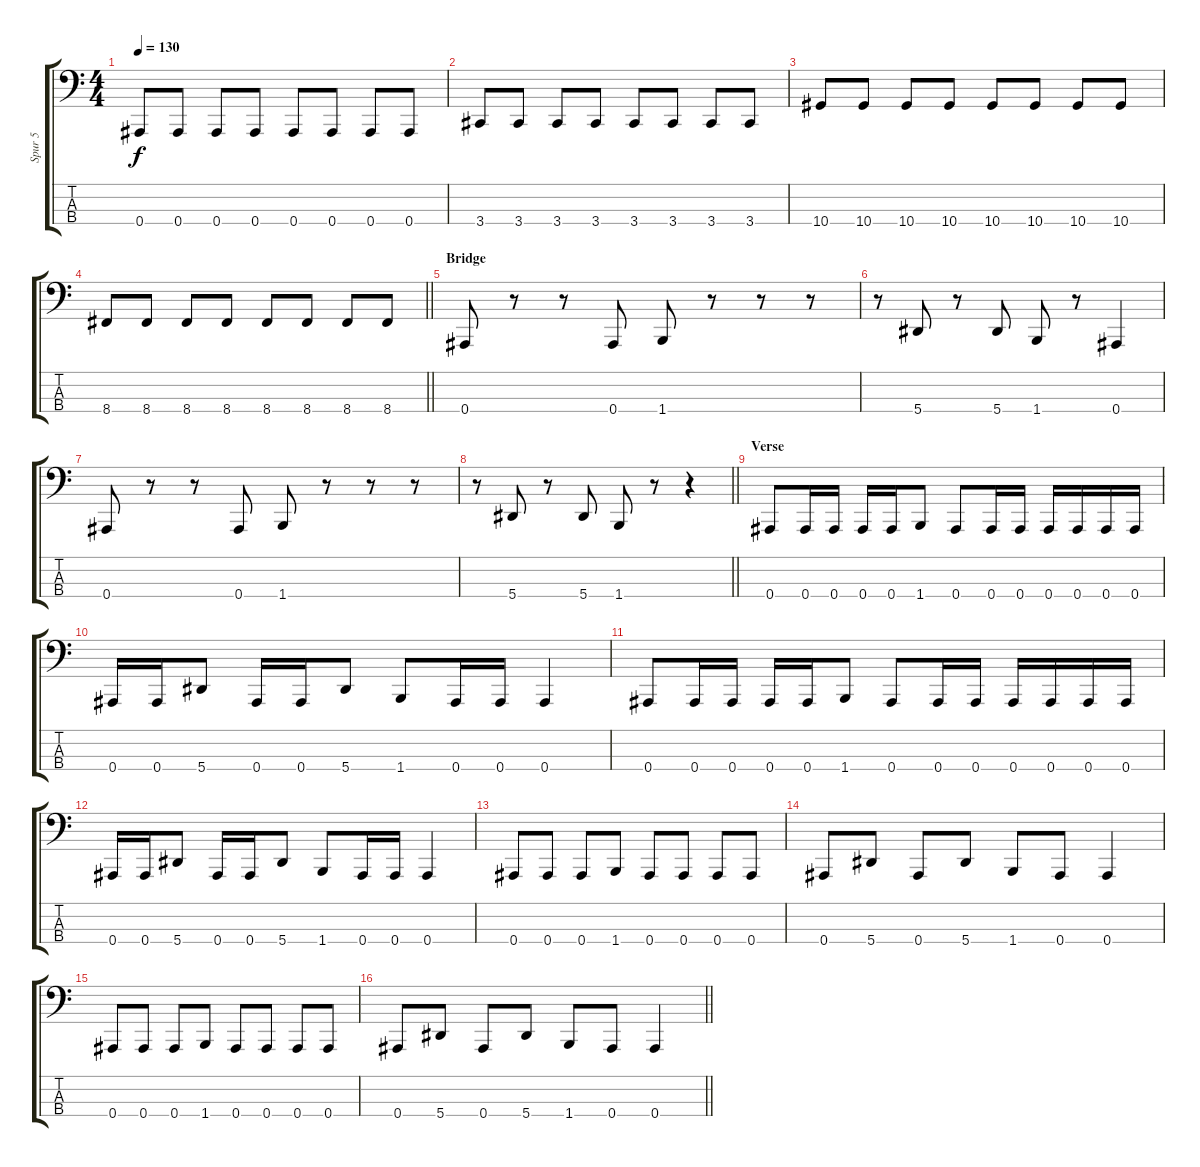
\track ("Spur 5" "Spur 5") {instrument electricbasspick}
\staff {score tabs}
\tuning (Eb2 Bb1 F1 Bb0) {hide}
\ts (4 4)
\tempo 130
\clef f4
\ks c
0.4.8{dy f} 0.4.8 0.4.8 0.4.8 0.4.8 0.4.8 0.4.8 0.4.8 |
3.4.8 3.4.8 3.4.8 3.4.8 3.4.8 3.4.8 3.4.8 3.4.8 |
10.4.8 10.4.8 10.4.8 10.4.8 10.4.8 10.4.8 10.4.8 10.4.8 |
\barLineRight lightlight
8.4.8 8.4.8 8.4.8 8.4.8 8.4.8 8.4.8 8.4.8 8.4.8 |
\section ("" "Bridge")
0.4.8 r.8 r.8 0.4.8 1.4.8 r.8 r.8 r.8 |
r.8 5.4.8 r.8 5.4.8 1.4.8 r.8 0.4.4 |
0.4.8 r.8 r.8 0.4.8 1.4.8 r.8 r.8 r.8 |
\barLineRight lightlight
r.8 5.4.8 r.8 5.4.8 1.4.8 r.8 r.4 |
\section ("" "Verse")
0.4.8 0.4.16 0.4.16 0.4.16 0.4.16 1.4.8 0.4.8 0.4.16 0.4.16 0.4.16 0.4.16 0.4.16 0.4.16 |
0.4.16 0.4.16 5.4.8 0.4.16 0.4.16 5.4.8 1.4.8 0.4.16 0.4.16 0.4.4 |
0.4.8 0.4.16 0.4.16 0.4.16 0.4.16 1.4.8 0.4.8 0.4.16 0.4.16 0.4.16 0.4.16 0.4.16 0.4.16 |
0.4.16 0.4.16 5.4.8 0.4.16 0.4.16 5.4.8 1.4.8 0.4.16 0.4.16 0.4.4 |
0.4.8 0.4.8 0.4.8 1.4.8 0.4.8 0.4.8 0.4.8 0.4.8 |
0.4.8 5.4.8 0.4.8 5.4.8 1.4.8 0.4.8 0.4.4 |
0.4.8 0.4.8 0.4.8 1.4.8 0.4.8 0.4.8 0.4.8 0.4.8 |
\barLineRight lightlight
0.4.8 5.4.8 0.4.8 5.4.8 1.4.8 0.4.8 0.4.4
